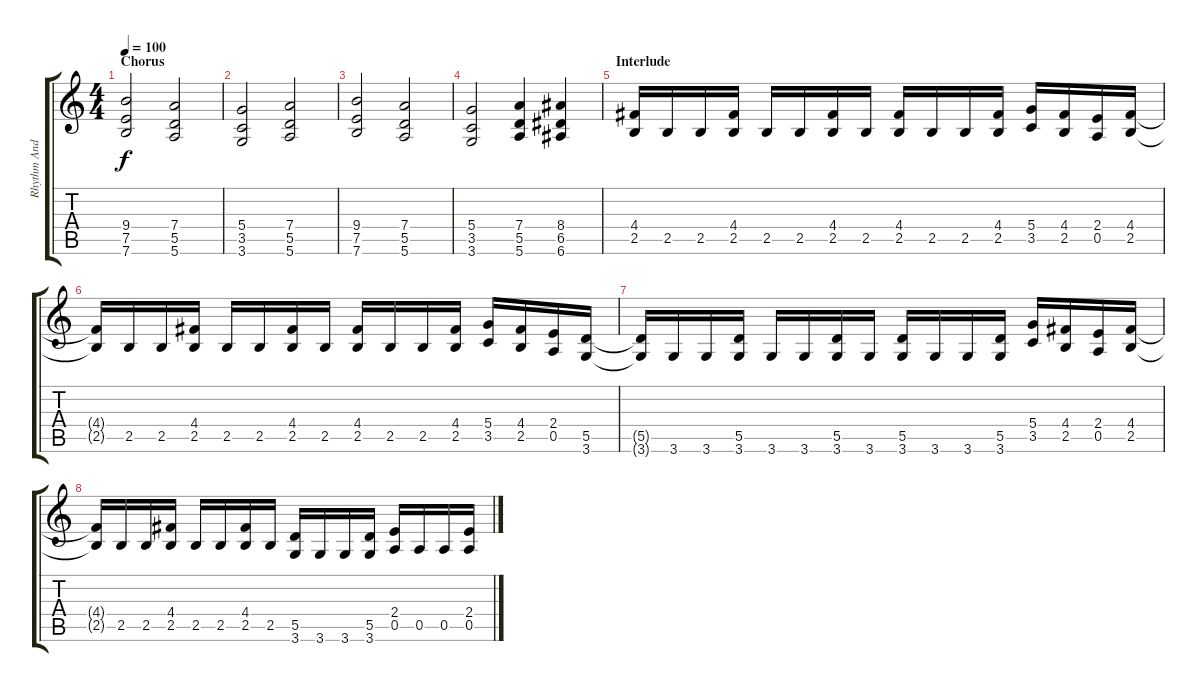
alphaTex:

\track ("Rhythm And Solo" "Rhythm And") {instrument distortionguitar}
\staff {score tabs}
\tuning (E4 B3 G3 D3 A2 E2) {hide}
\ts (4 4)
\section ("" "Chorus")
\tempo 100
\clef g2
\ks c
(9.4 7.5 7.6).2{dy f volume 14 balance 16} (7.4 5.5 5.6).2 |
(5.4 3.5 3.6).2 (7.4 5.5 5.6).2 |
(9.4 7.5 7.6).2 (7.4 5.5 5.6).2 |
(5.4 3.5 3.6).2 (7.4 5.5 5.6).4 (8.4 6.5 6.6).4 |
\section ("" "Interlude")
(4.4 2.5).16 2.5.16 2.5.16 (4.4 2.5).16 2.5.16 2.5.16 (4.4 2.5).16 2.5.16 (4.4 2.5).16 2.5.16 2.5.16 (4.4 2.5).16 (5.4 3.5).16 (4.4 2.5).16 (2.4 0.5).16 (4.4 2.5).16 |
(4.4{t} 2.5{t}).16 2.5.16 2.5.16 (4.4 2.5).16 2.5.16 2.5.16 (4.4 2.5).16 2.5.16 (4.4 2.5).16 2.5.16 2.5.16 (4.4 2.5).16 (5.4 3.5).16 (4.4 2.5).16 (2.4 0.5).16 (5.5 3.6).16 |
(5.5{t} 3.6{t}).16 3.6.16 3.6.16 (5.5 3.6).16 3.6.16 3.6.16 (5.5 3.6).16 3.6.16 (5.5 3.6).16 3.6.16 3.6.16 (5.5 3.6).16 (5.4 3.5).16 (4.4 2.5).16 (2.4 0.5).16 (4.4 2.5).16 |
(4.4{t} 2.5{t}).16 2.5.16 2.5.16 (4.4 2.5).16 2.5.16 2.5.16 (4.4 2.5).16 2.5.16 (5.5 3.6).16 3.6.16 3.6.16 (5.5 3.6).16 (2.4 0.5).16 0.5.16 0.5.16 (2.4 0.5).16
